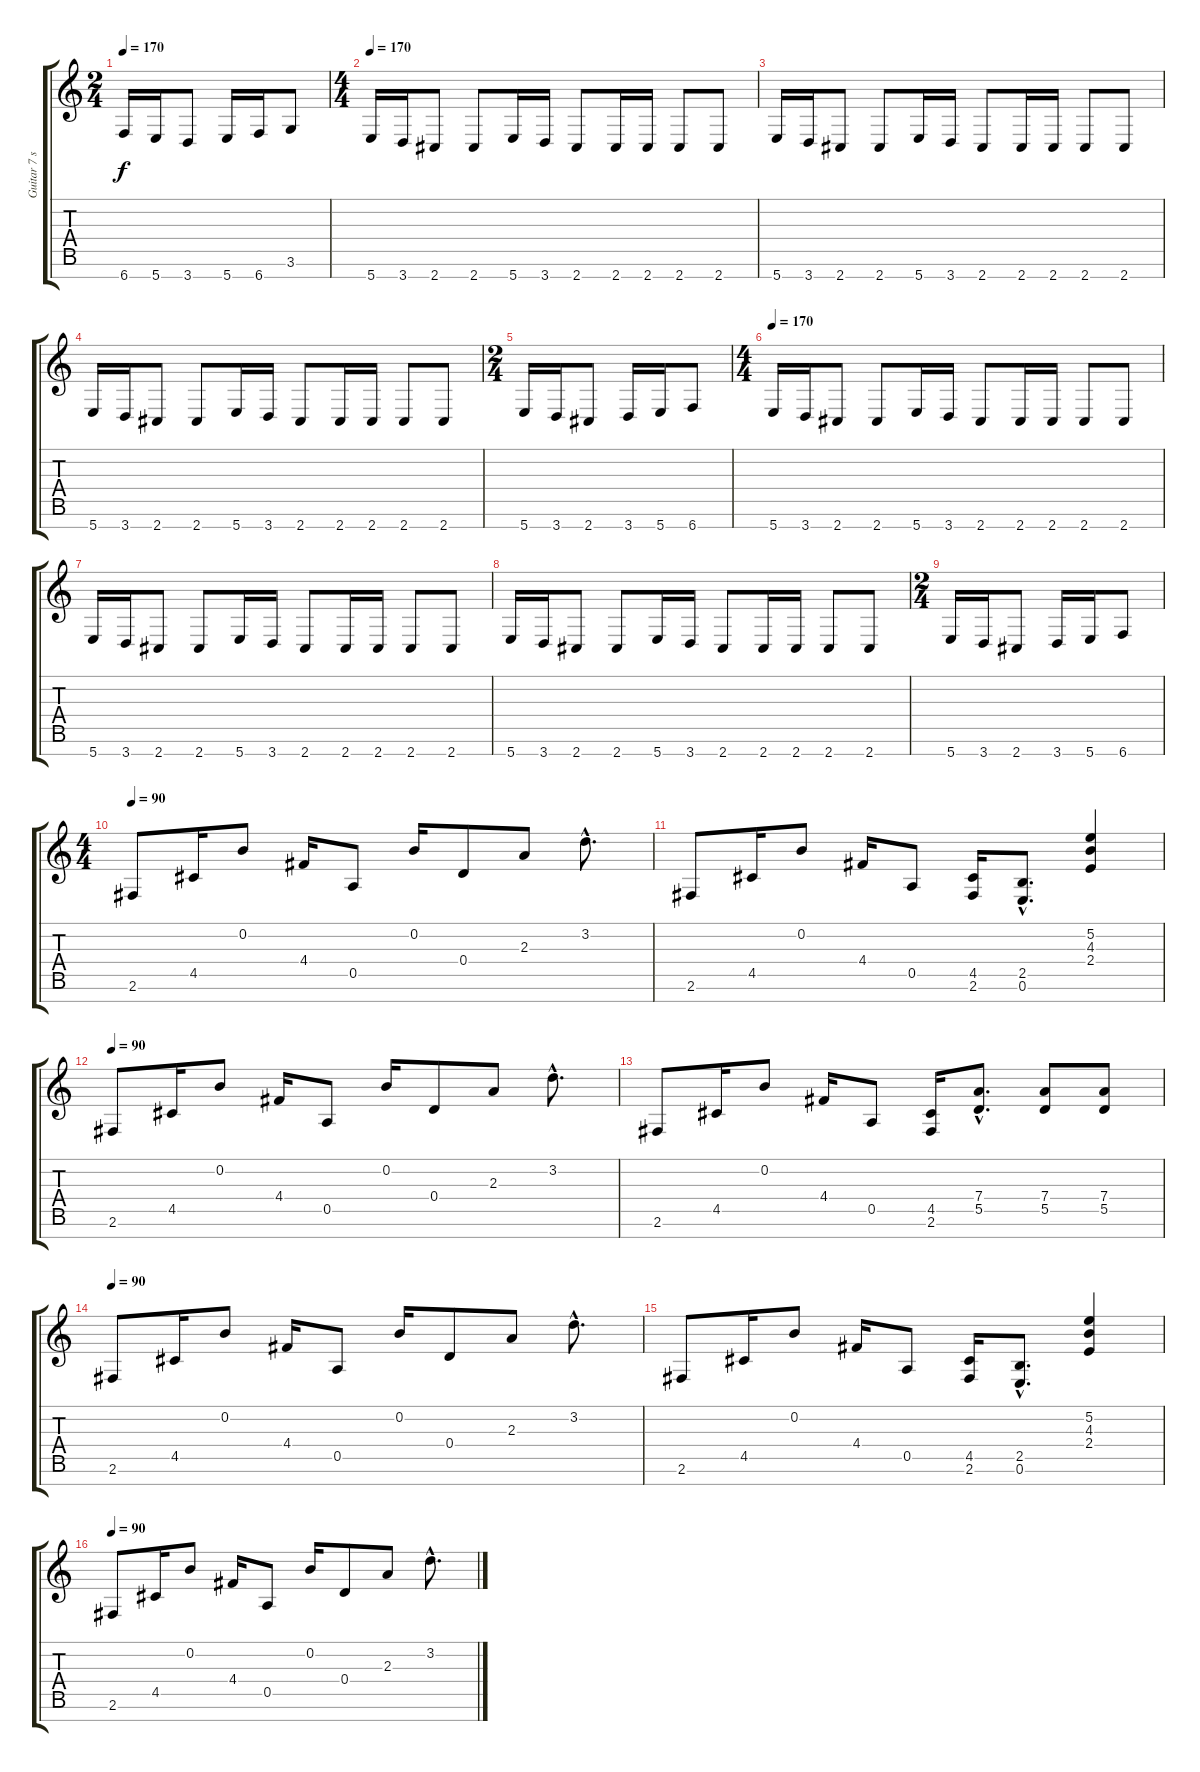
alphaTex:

\track ("Guitar 7 strings" "Guitar 7 s") {instrument distortionguitar}
\staff {score tabs}
\tuning (E4 B3 G3 D3 A2 E2 B1) {hide}
\ts (2 4)
\tempo 170
\clef g2
\ks c
6.7.16{dy f} 5.7.16 3.7.8 5.7.16 6.7.16 3.6.8 |
\ts (4 4)
\tempo 170
5.7.16 3.7.16 2.7.8 2.7.8 5.7.16 3.7.16 2.7.8 2.7.16 2.7.16 2.7.8 2.7.8 |
5.7.16 3.7.16 2.7.8 2.7.8 5.7.16 3.7.16 2.7.8 2.7.16 2.7.16 2.7.8 2.7.8 |
5.7.16 3.7.16 2.7.8 2.7.8 5.7.16 3.7.16 2.7.8 2.7.16 2.7.16 2.7.8 2.7.8 |
\ts (2 4)
5.7.16 3.7.16 2.7.8 3.7.16 5.7.16 6.7.8 |
\ts (4 4)
\tempo 170
5.7.16 3.7.16 2.7.8 2.7.8 5.7.16 3.7.16 2.7.8 2.7.16 2.7.16 2.7.8 2.7.8 |
5.7.16 3.7.16 2.7.8 2.7.8 5.7.16 3.7.16 2.7.8 2.7.16 2.7.16 2.7.8 2.7.8 |
5.7.16 3.7.16 2.7.8 2.7.8 5.7.16 3.7.16 2.7.8 2.7.16 2.7.16 2.7.8 2.7.8 |
\ts (2 4)
5.7.16 3.7.16 2.7.8 3.7.16 5.7.16 6.7.8 |
\ts (4 4)
\tempo 90
2.6.8 4.5.16 0.2.8 4.4.16 0.5.8 0.2.16 0.4.8 2.3.8 3.2{hac}.8{d} |
2.6.8 4.5.16 0.2.8 4.4.16 0.5.8 (4.5 2.6).16 (2.5{hac} 0.6{hac}).8{d} (5.2 4.3 2.4).4 |
\tempo 90
2.6.8 4.5.16 0.2.8 4.4.16 0.5.8 0.2.16 0.4.8 2.3.8 3.2{hac}.8{d} |
2.6.8 4.5.16 0.2.8 4.4.16 0.5.8 (4.5 2.6).16 (7.4{hac} 5.5{hac}).8{d} (7.4 5.5).8 (7.4 5.5).8 |
\tempo 90
2.6.8 4.5.16 0.2.8 4.4.16 0.5.8 0.2.16 0.4.8 2.3.8 3.2{hac}.8{d} |
2.6.8 4.5.16 0.2.8 4.4.16 0.5.8 (4.5 2.6).16 (2.5{hac} 0.6{hac}).8{d} (5.2 4.3 2.4).4 |
\tempo 90
2.6.8 4.5.16 0.2.8 4.4.16 0.5.8 0.2.16 0.4.8 2.3.8 3.2{hac}.8{d}
